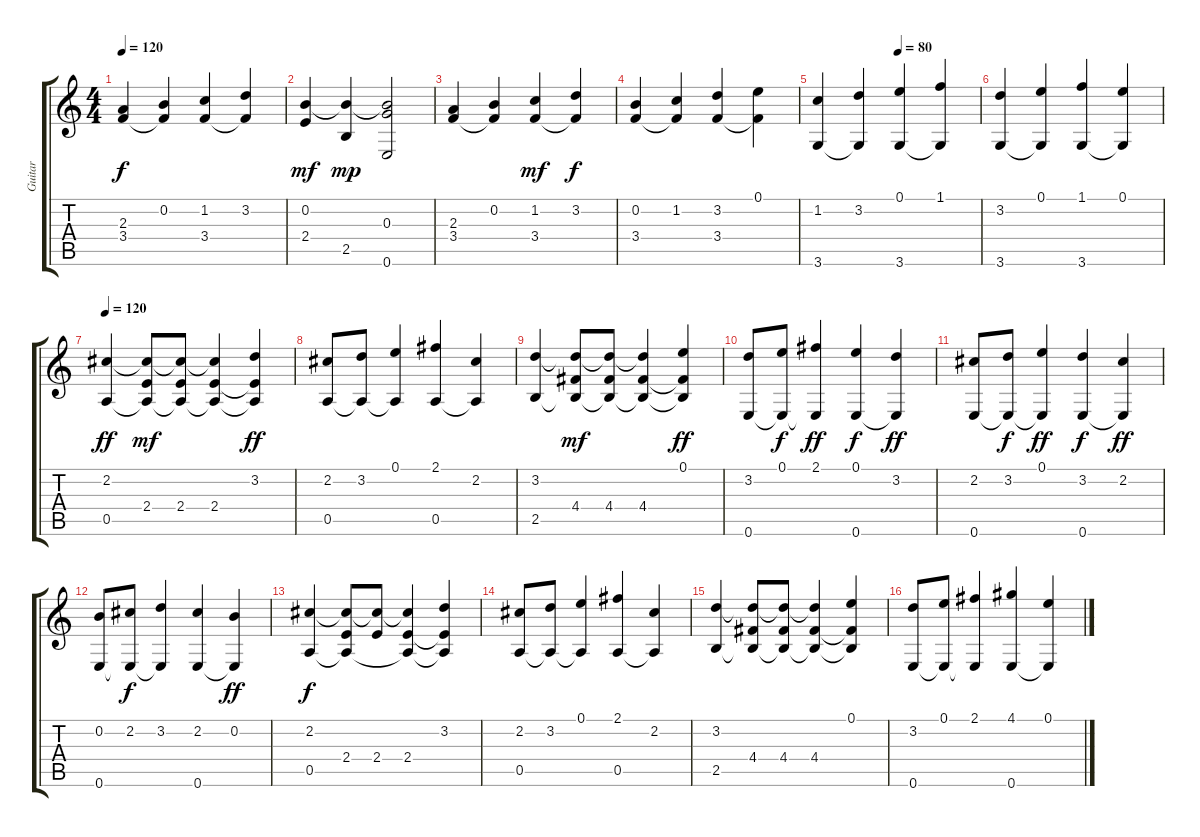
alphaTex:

\track ("Guitar" "Guitar") {instrument acousticguitarnylon}
\staff {score tabs}
\tuning (E4 B3 G3 D3 A2 E2) {hide}
\ts (4 4)
\tempo 120
\clef g2
\ks c
(2.3 3.4).4{dy f} (0.2 3.4{t}).4 (1.2 3.4).4 (3.2 3.4{t}).4 |
(0.2 2.4).4{dy mf} (0.2{t} 2.5).4{dy mp} (0.2{t} 0.3 0.6).2 |
(2.3 3.4).4 (0.2 3.4{t}).4 (1.2 3.4).4{dy mf} (3.2 3.4{t}).4{dy f} |
(0.2 3.4).4 (1.2 3.4{t}).4 (3.2 3.4).4 (0.1 3.4{t}).4 |
\tempo (80 0.5)
(1.2 3.6).4 (3.2 3.6{t}).4 (0.1 3.6).4 (1.1 3.6{t}).4 |
(3.2 3.6).4 (0.1 3.6{t}).4 (1.1 3.6).4 (0.1 3.6{t}).4 |
\tempo 120
(2.2 0.5).4{dy ff} (2.2{t} 2.4 0.5{t}).8{dy mf} (2.2{t} 2.4 0.5{t}).8 (2.2{t} 2.4 0.5{t}).4 (3.2 2.4{t} 0.5{t}).4{dy ff} |
(2.2 0.5).8 (3.2 0.5{t}).8 (0.1 0.5{t}).4 (2.1 0.5).4 (2.2 0.5{t}).4 |
(3.2 2.5).4 (3.2{t} 4.4 2.5{t}).8{dy mf} (3.2{t} 4.4 2.5{t}).8 (3.2{t} 4.4 2.5{t}).4 (0.1 4.4{t} 2.5{t}).4{dy ff} |
(3.2 0.6).8 (0.1 0.6{t}).8{dy f} (2.1 0.6{t}).4{dy ff} (0.1 0.6).4{dy f} (3.2 0.6{t}).4{dy ff} |
(2.2 0.6).8 (3.2 0.6{t}).8{dy f} (0.1 0.6{t}).4{dy ff} (3.2 0.6).4{dy f} (2.2 0.6{t}).4{dy ff} |
(0.2 0.6).8 (2.2 0.6{t}).8{dy f} (3.2 0.6{t}).4 (2.2 0.6).4 (0.2 0.6{t}).4{dy ff} |
(2.2 0.5).4{dy f} (2.2{t} 2.4 0.5{t}).8 (2.2{t} 2.4).8 (2.2{t} 2.4 0.5{t}).4 (3.2 2.4{t} 0.5{t}).4 |
(2.2 0.5).8 (3.2 0.5{t}).8 (0.1 0.5{t}).4 (2.1 0.5).4 (2.2 0.5{t}).4 |
(3.2 2.5).4 (3.2{t} 4.4 2.5{t}).8 (3.2{t} 4.4 2.5{t}).8 (3.2{t} 4.4 2.5{t}).4 (0.1 4.4{t} 2.5{t}).4 |
(3.2 0.6).8 (0.1 0.6{t}).8 (2.1 0.6{t}).4 (4.1 0.6).4 (0.1 0.6{t}).4
